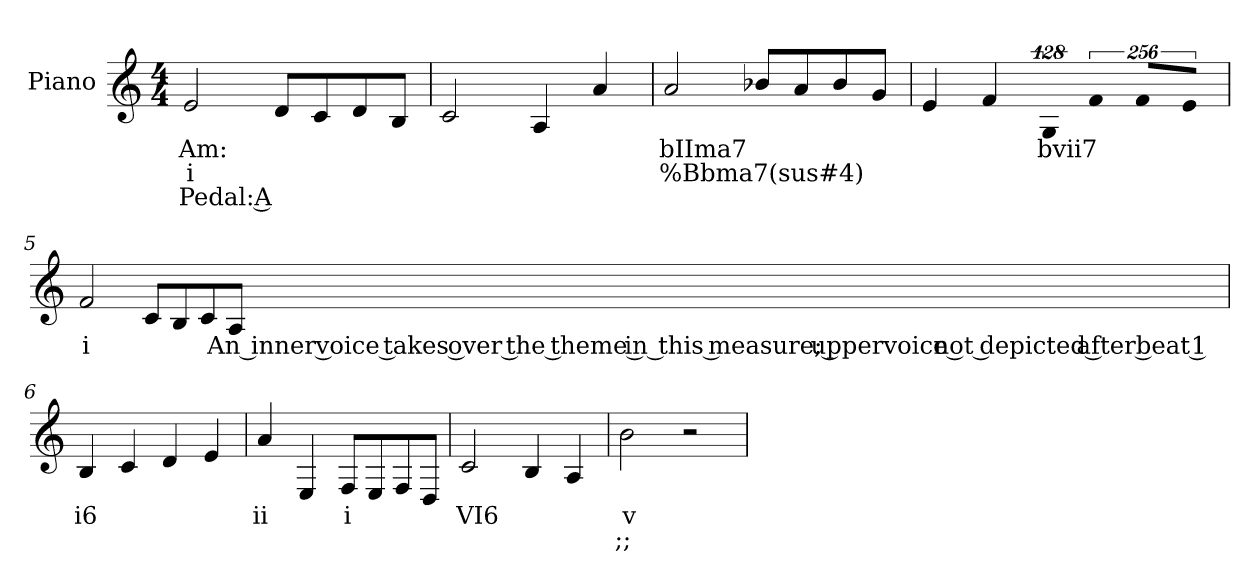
**kern	**text	**text	**text
*part1	*part1	*part1	*part1
*staff1	*staff1	*staff1	*staff1
*I"Piano	*	*	*
*I'Pno.	*	*	*
!!LO:PB:g=z
*clefG2	*	*	*
*k[]	*	*	*
*C:	*	*	*
*M4/4	*	*	*
=1	=1	=1	=1
!	!LO:LY:b:color=#000000	!LO:LY:b:color=#000000	!LO:LY:b:color=#000000
2ei/	Am:	i	Pedal: A
8di/L	.	.	.
8ci/	.	.	.
8di/	.	.	.
8Bi/J	.	.	.
=2	=2	=2	=2
2ci/	.	.	.
4Ai/	.	.	.
4ai/	.	.	.
=3	=3	=3	=3
!	!LO:LY:b:color=#000000	!LO:LY:b:color=#000000	!
2ai/	bIIma7	%Bbma7(sus#4)	.
8b-Xi/L	.	.	.
8ai/	.	.	.
8b-i/	.	.	.
8gi/J	.	.	.
=4	=4	=4	=4
4ei/	.	.	.
4fi/	.	.	.
!LO:N:vis=4	!	!	!
!	!LO:LY:b:color=#000000	!	!
512%85Gi/	bvii7	.	.
!LO:N:vis=4	!	!	!
1024%171fi/	.	.	.
!LO:N:vis=8	!	!	!
1024%85fi/L	.	.	.
!LO:N:vis=8	!	!	!
512%43ei/J	.	.	.
!!LO:LB:g=z
=5	=5	=5	=5
!	!LO:LY:b:color=#000000	!	!
2fi/	i	.	.
8ci/L	.	.	.
8Bi/	.	.	.
8ci/	.	.	.
!	!LO:LY:b:color=#000000	!	!
8Ai/J	An inner voice takes over the theme in this measure; uppervoice not depicted after beat 1	.	.
=6	=6	=6	=6
!	!LO:LY:b:color=#000000	!	!
4Bi/	i6	.	.
4ci/	.	.	.
4di/	.	.	.
4ei/	.	.	.
=7	=7	=7	=7
!	!LO:LY:b:color=#000000	!	!
4ai/	ii	.	.
4Ei/	.	.	.
!	!LO:LY:b:color=#000000	!	!
8Fi/L	i	.	.
8Ei/	.	.	.
8Fi/	.	.	.
8Di/J	.	.	.
=8	=8	=8	=8
!	!LO:LY:b:color=#000000	!	!
2ci/	VI6	.	.
4Bi/	.	.	.
4Ai/	.	.	.
=9	=9	=9	=9
!	!LO:LY:b:color=#000000	!LO:LY:b:color=#000000	!
2bi\	v	;;	.
2r	.	.	.
=	=	=	=
*-	*-	*-	*-
